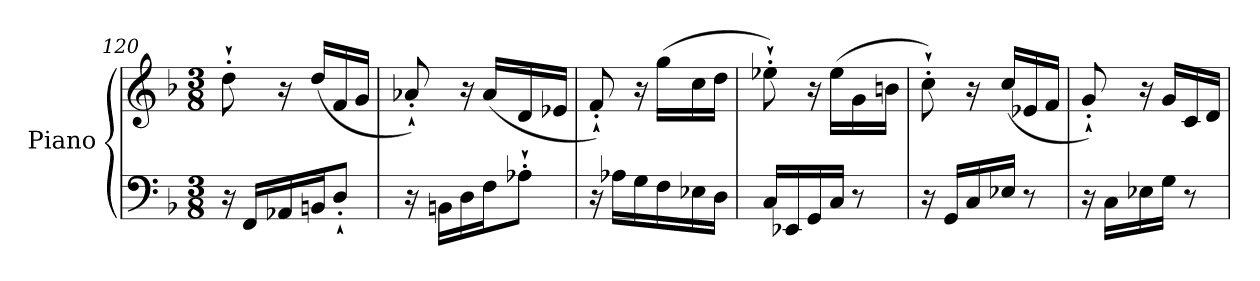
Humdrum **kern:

**kern	**kern
*part1	*part1
*staff2	*staff1
*I"Piano	*
*I'Pno	*
!!LO:LB:g=z
*clefF4	*clefG2
*k[b-]	*k[b-]
*M3/8	*M3/8
=120	=120
16r	8dd'`\
16FF/LL	.
16AA-X/	16r
16BBn/J	(<16dd/LL
8D'`/J	16f/
.	16g/JJ
=121	=121
16r	8a-X'`/)
16BBn\LL	.
16D\	16r
16F\J	(<16a-/LL
8A-X'`\J	16d/
.	16e-X/JJ
=122	=122
16r	8f'`/)
16A-X\LL	.
16G\	16r
16F\	(>16gg\LL
16E-X\	16cc\
16D\JJ	16dd\JJ
=123	=123
16C/LL	8ee-X'`\)
16EE-X/	.
16GG/	16r
16C/JJ	(>16ee-\LL
8r	16g\
.	16bn\JJ
=124	=124
16r	8cc'`\)
16GG/LL	.
16C/	16r
16E-X/JJ	(<16cc/LL
8r	16e-X/
.	16f/JJ
!!LO:LB:g=z
=125	=125
16r	8g'`/)
16C\LL	.
16E-X\	16r
16G\JJ	16g/LL
8r	16c/
.	16d/JJ
=	=
*-	*-
